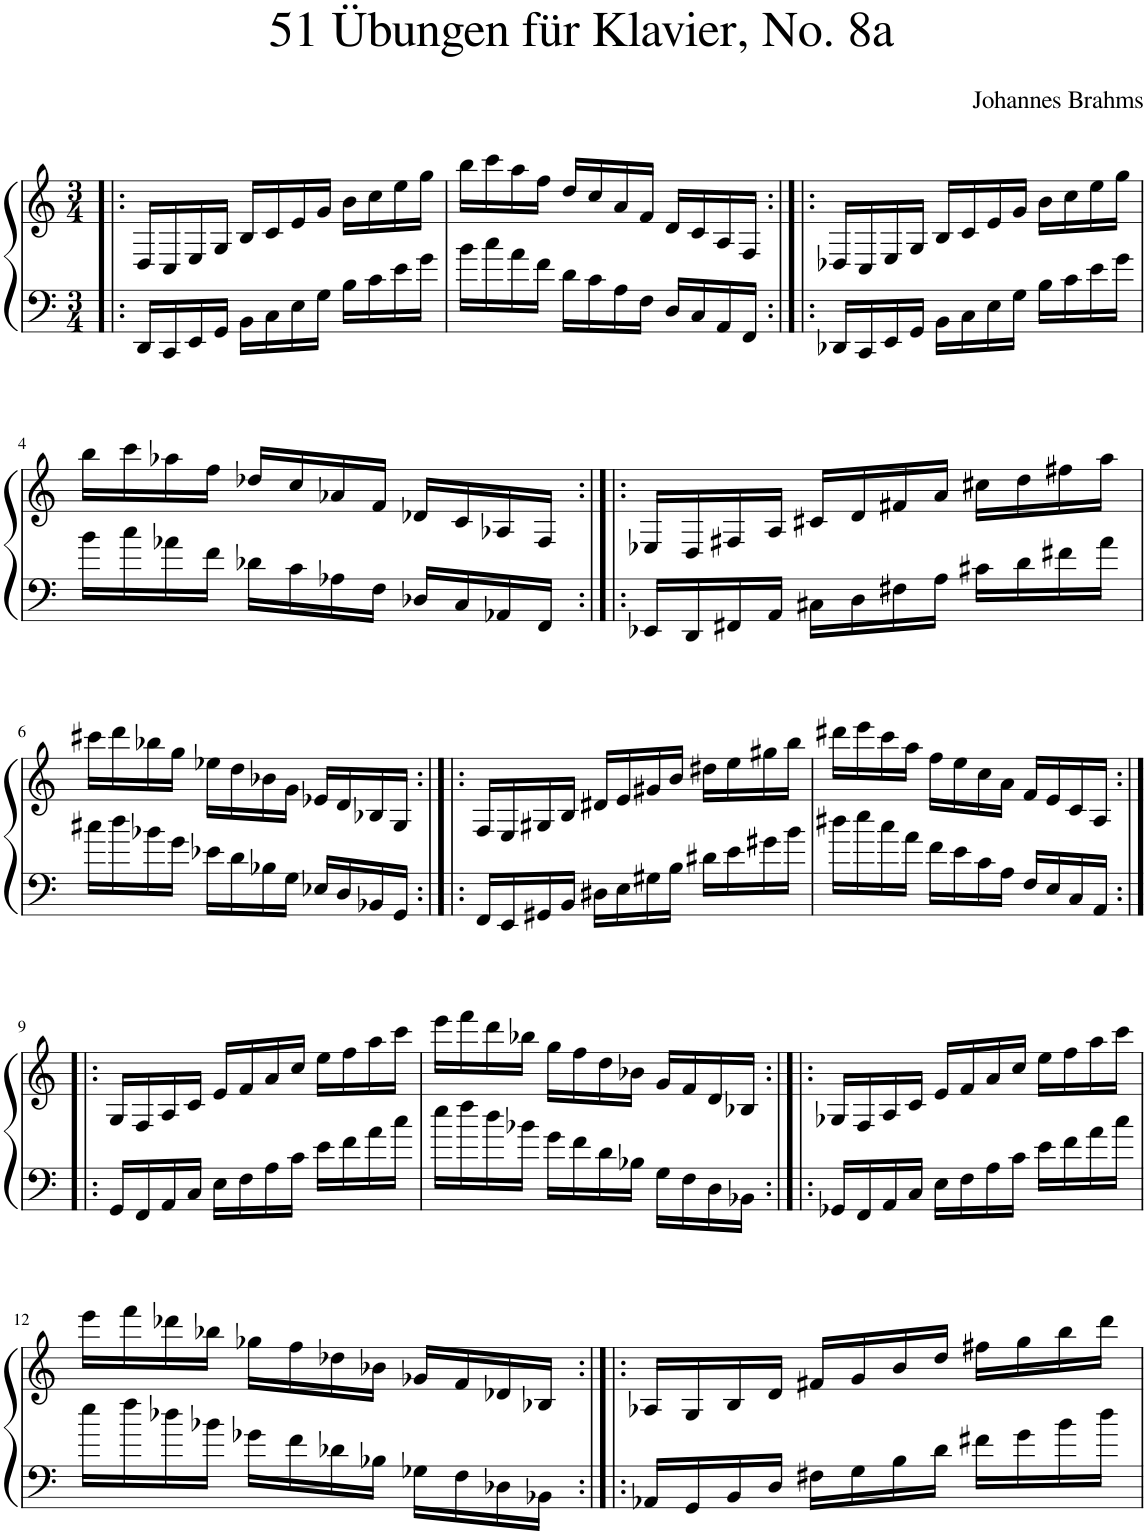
**kern	**kern
*part1	*part1
*staff2	*staff1
*I"Piano	*
*I'Pno	*
*clefF4	*clefG2
*k[]	*k[]
*M3/4	*M3/4
=1!|:	=1!|:
16DD/LL	16D/LL
16CC/	16C/
16EE/	16E/
16GG/JJ	16G/JJ
16BB\LL	16B/LL
16C\	16c/
16E\	16e/
16G\JJ	16g/JJ
16B\LL	16b\LL
16c\	16cc\
16e\	16ee\
16g\JJ	16gg\JJ
=2	=2
16b\LL	16bb\LL
16cc\	16ccc\
16a\	16aa\
16f\JJ	16ff\JJ
16d\LL	16dd/LL
16c\	16cc/
16A\	16a/
16F\JJ	16f/JJ
16D/LL	16d/LL
16C/	16c/
16AA/	16A/
16FF/JJ	16F/JJ
=3:|!|:	=3:|!|:
16DD-X/LL	16D-X/LL
16CC/	16C/
16EE/	16E/
16GG/JJ	16G/JJ
16BB\LL	16B/LL
16C\	16c/
16E\	16e/
16G\JJ	16g/JJ
16B\LL	16b\LL
16c\	16cc\
16e\	16ee\
16g\JJ	16gg\JJ
!!LO:LB:g=z
=4	=4
16b\LL	16bb\LL
16cc\	16ccc\
16a-X\	16aa-X\
16f\JJ	16ff\JJ
16d-X\LL	16dd-X/LL
16c\	16cc/
16A-X\	16a-X/
16F\JJ	16f/JJ
16D-X/LL	16d-X/LL
16C/	16c/
16AA-X/	16A-X/
16FF/JJ	16F/JJ
=5:|!|:	=5:|!|:
16EE-X/LL	16E-X/LL
16DD/	16D/
16FF#X/	16F#X/
16AA/JJ	16A/JJ
16C#X\LL	16c#X/LL
16D\	16d/
16F#X\	16f#X/
16A\JJ	16a/JJ
16c#X\LL	16cc#X\LL
16d\	16dd\
16f#X\	16ff#X\
16a\JJ	16aa\JJ
!!LO:LB:g=z
=6	=6
16cc#X\LL	16ccc#X\LL
16dd\	16ddd\
16b-X\	16bb-X\
16g\JJ	16gg\JJ
16e-X\LL	16ee-X\LL
16d\	16dd\
16B-X\	16b-X\
16G\JJ	16g\JJ
16E-X/LL	16e-X/LL
16D/	16d/
16BB-X/	16B-X/
16GG/JJ	16G/JJ
=7:|!|:	=7:|!|:
16FF/LL	16F/LL
16EE/	16E/
16GG#X/	16G#X/
16BB/JJ	16B/JJ
16D#X\LL	16d#X/LL
16E\	16e/
16G#X\	16g#X/
16B\JJ	16b/JJ
16d#X\LL	16dd#X\LL
16e\	16ee\
16g#X\	16gg#X\
16b\JJ	16bb\JJ
=8	=8
16dd#X\LL	16ddd#X\LL
16ee\	16eee\
16cc\	16ccc\
16a\JJ	16aa\JJ
16f\LL	16ff\LL
16e\	16ee\
16c\	16cc\
16A\JJ	16a\JJ
16F/LL	16f/LL
16E/	16e/
16C/	16c/
16AA/JJ	16A/JJ
!!LO:LB:g=z
=9:|!|:	=9:|!|:
16GG/LL	16G/LL
16FF/	16F/
16AA/	16A/
16C/JJ	16c/JJ
16E\LL	16e/LL
16F\	16f/
16A\	16a/
16c\JJ	16cc/JJ
16e\LL	16ee\LL
16f\	16ff\
16a\	16aa\
16cc\JJ	16ccc\JJ
=10	=10
16ee\LL	16eee\LL
16ff\	16fff\
16dd\	16ddd\
16b-X\JJ	16bb-X\JJ
16g\LL	16gg\LL
16f\	16ff\
16d\	16dd\
16B-X\JJ	16b-X\JJ
16G\LL	16g/LL
16F\	16f/
16D\	16d/
16BB-X\JJ	16B-X/JJ
=11:|!|:	=11:|!|:
16GG-X/LL	16G-X/LL
16FF/	16F/
16AA/	16A/
16C/JJ	16c/JJ
16E\LL	16e/LL
16F\	16f/
16A\	16a/
16c\JJ	16cc/JJ
16e\LL	16ee\LL
16f\	16ff\
16a\	16aa\
16cc\JJ	16ccc\JJ
!!LO:LB:g=z
=12	=12
16ee\LL	16eee\LL
16ff\	16fff\
16dd-X\	16ddd-X\
16b-X\JJ	16bb-X\JJ
16g-X\LL	16gg-X\LL
16f\	16ff\
16d-X\	16dd-X\
16B-X\JJ	16b-X\JJ
16G-X\LL	16g-X/LL
16F\	16f/
16D-X\	16d-X/
16BB-X\JJ	16B-X/JJ
=13:|!|:	=13:|!|:
16AA-X/LL	16A-X/LL
16GG/	16G/
16BB/	16B/
16D/JJ	16d/JJ
16F#X\LL	16f#X/LL
16G\	16g/
16B\	16b/
16d\JJ	16dd/JJ
16f#X\LL	16ff#X\LL
16g\	16gg\
16b\	16bb\
16dd\JJ	16ddd\JJ
=	=
*-	*-
